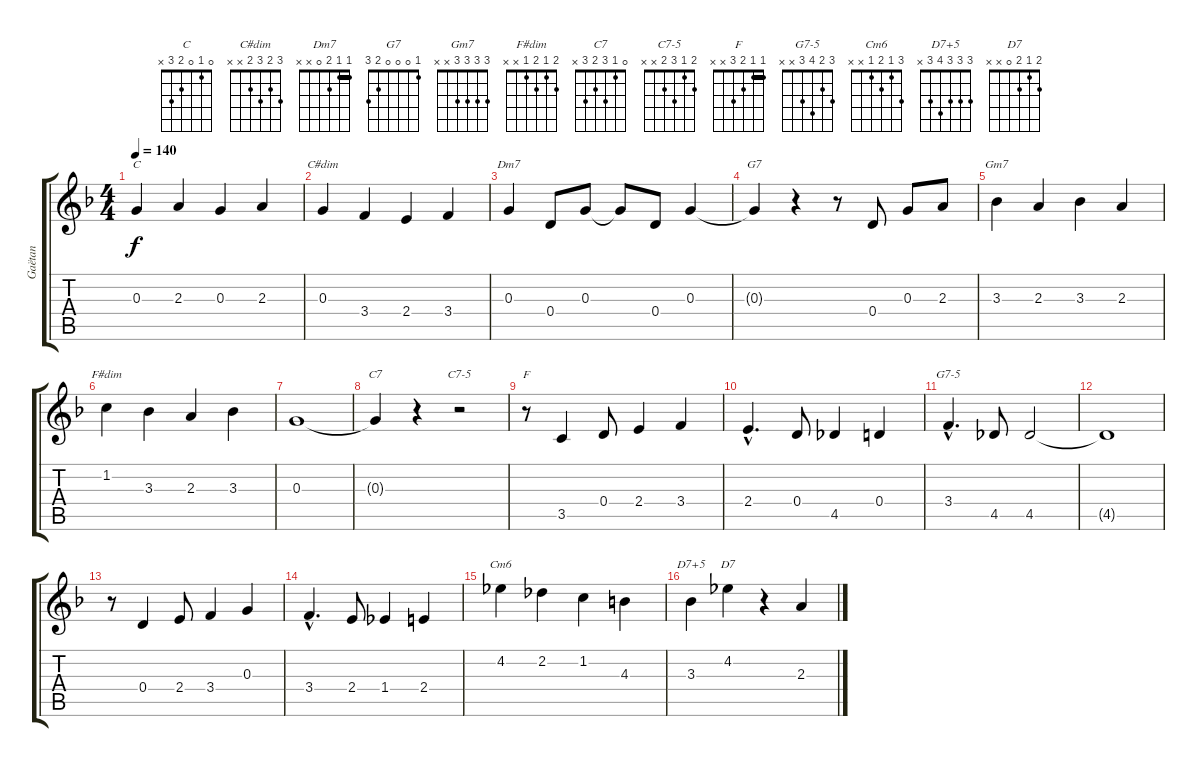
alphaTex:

\track ("Gaëtan" "Gaëtan") {instrument acousticguitarnylon}
\staff {score tabs}
\tuning (E4 B3 G3 D3 A2 E2) {hide}
\chord ("C" 0 1 0 2 3 x)
\chord ("C#dim" 3 2 3 2 x x)
\chord ("Dm7" 1 1 2 0 x x) {barre 1}
\chord ("G7" 1 0 0 0 2 3)
\chord ("Gm7" 3 3 3 3 x x)
\chord ("F#dim" 2 1 2 1 x x)
\chord ("C7" 0 1 3 2 3 x)
\chord ("C7-5" 2 1 3 2 x x)
\chord ("F" 1 1 2 3 x x) {barre 1}
\chord ("G7-5" 3 2 4 3 x x)
\chord ("Cm6" 3 1 2 1 x x)
\chord ("D7+5" 3 3 3 4 3 x)
\chord ("D7" 2 1 2 0 x x)
\ts (4 4)
\tempo 140
\clef g2
\ks f
0.3.4{ch "C" dy f} 2.3.4 0.3.4 2.3.4 |
0.3.4{ch "C#dim"} 3.4.4 2.4.4 3.4.4 |
0.3.4{ch "Dm7"} 0.4.8 0.3.8 0.3{t}.8 0.4.8 0.3.4 |
0.3{t}.4{ch "G7"} r.4 r.8 0.4.8 0.3.8 2.3.8 |
3.3.4{ch "Gm7"} 2.3.4 3.3.4 2.3.4 |
1.2.4{ch "F#dim"} 3.3.4 2.3.4 3.3.4 |
0.3.1 |
0.3{t}.4{ch "C7"} r.4 r.2{ch "C7-5"} |
r.8{ch "F"} 3.5.4 0.4.8 2.4.4 3.4.4 |
2.4{hac}.4{d} 0.4.8 4.5.4 0.4.4 |
3.4{hac}.4{d ch "G7-5"} 4.5.8 4.5.2 |
4.5{t}.1 |
r.8 0.4.4 2.4.8 3.4.4 0.3.4 |
3.4{hac}.4{d} 2.4.8 1.4.4 2.4.4 |
4.2.4{ch "Cm6"} 2.2.4 1.2.4 4.3.4 |
3.3.4{ch "D7+5"} 4.2.4{ch "D7"} r.4 2.3.4
